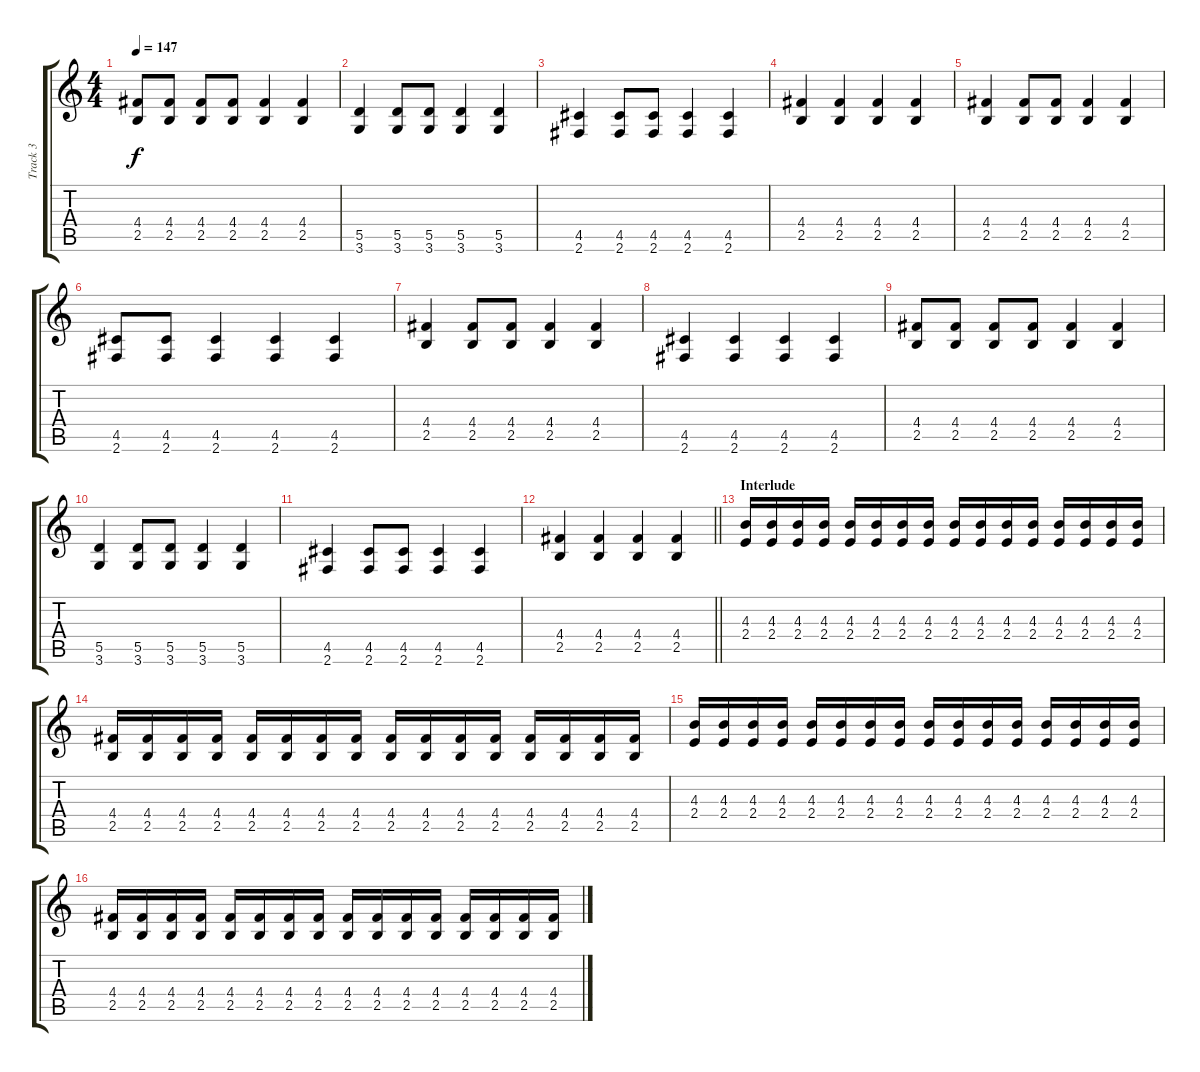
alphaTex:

\track ("Track 3" "Track 3") {instrument distortionguitar}
\staff {score tabs}
\tuning (E4 B3 G3 D3 A2 E2) {hide}
\ts (4 4)
\tempo 147
\clef g2
\ks c
(4.4 2.5).8{dy f} (4.4 2.5).8 (4.4 2.5).8 (4.4 2.5).8 (4.4 2.5).4 (4.4 2.5).4 |
(5.5 3.6).4 (5.5 3.6).8 (5.5 3.6).8 (5.5 3.6).4 (5.5 3.6).4 |
(4.5 2.6).4 (4.5 2.6).8 (4.5 2.6).8 (4.5 2.6).4 (4.5 2.6).4 |
(4.4 2.5).4 (4.4 2.5).4 (4.4 2.5).4 (4.4 2.5).4 |
(4.4 2.5).4 (4.4 2.5).8 (4.4 2.5).8 (4.4 2.5).4 (4.4 2.5).4 |
(4.5 2.6).8 (4.5 2.6).8 (4.5 2.6).4 (4.5 2.6).4 (4.5 2.6).4 |
(4.4 2.5).4 (4.4 2.5).8 (4.4 2.5).8 (4.4 2.5).4 (4.4 2.5).4 |
(4.5 2.6).4 (4.5 2.6).4 (4.5 2.6).4 (4.5 2.6).4 |
(4.4 2.5).8 (4.4 2.5).8 (4.4 2.5).8 (4.4 2.5).8 (4.4 2.5).4 (4.4 2.5).4 |
(5.5 3.6).4 (5.5 3.6).8 (5.5 3.6).8 (5.5 3.6).4 (5.5 3.6).4 |
(4.5 2.6).4 (4.5 2.6).8 (4.5 2.6).8 (4.5 2.6).4 (4.5 2.6).4 |
\barLineRight lightlight
(4.4 2.5).4 (4.4 2.5).4 (4.4 2.5).4 (4.4 2.5).4 |
\section ("" "Interlude")
(4.3 2.4).16 (4.3 2.4).16 (4.3 2.4).16 (4.3 2.4).16 (4.3 2.4).16 (4.3 2.4).16 (4.3 2.4).16 (4.3 2.4).16 (4.3 2.4).16 (4.3 2.4).16 (4.3 2.4).16 (4.3 2.4).16 (4.3 2.4).16 (4.3 2.4).16 (4.3 2.4).16 (4.3 2.4).16 |
(4.4 2.5).16 (4.4 2.5).16 (4.4 2.5).16 (4.4 2.5).16 (4.4 2.5).16 (4.4 2.5).16 (4.4 2.5).16 (4.4 2.5).16 (4.4 2.5).16 (4.4 2.5).16 (4.4 2.5).16 (4.4 2.5).16 (4.4 2.5).16 (4.4 2.5).16 (4.4 2.5).16 (4.4 2.5).16 |
(4.3 2.4).16 (4.3 2.4).16 (4.3 2.4).16 (4.3 2.4).16 (4.3 2.4).16 (4.3 2.4).16 (4.3 2.4).16 (4.3 2.4).16 (4.3 2.4).16 (4.3 2.4).16 (4.3 2.4).16 (4.3 2.4).16 (4.3 2.4).16 (4.3 2.4).16 (4.3 2.4).16 (4.3 2.4).16 |
(4.4 2.5).16 (4.4 2.5).16 (4.4 2.5).16 (4.4 2.5).16 (4.4 2.5).16 (4.4 2.5).16 (4.4 2.5).16 (4.4 2.5).16 (4.4 2.5).16 (4.4 2.5).16 (4.4 2.5).16 (4.4 2.5).16 (4.4 2.5).16 (4.4 2.5).16 (4.4 2.5).16 (4.4 2.5).16
